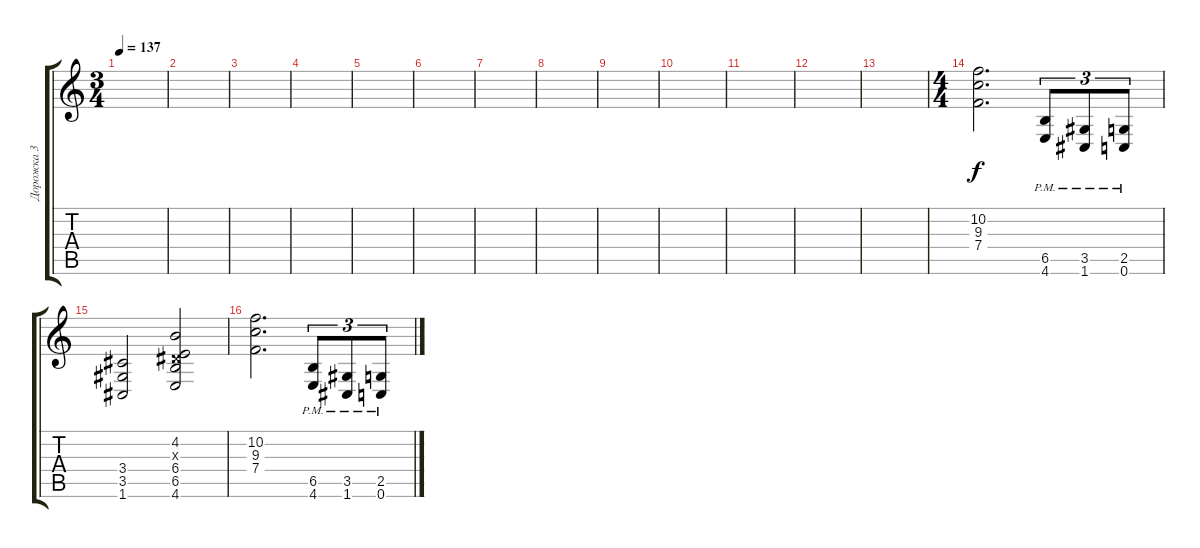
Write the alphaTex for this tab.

\track ("Дорожка 3" "Дорожка 3") {instrument distortionguitar}
\staff {score tabs}
\tuning (C4 G3 Eb3 Bb2 F2 C2) {hide}
\ts (3 4)
\tempo 137
\clef g2
\ks c
|
|
|
|
|
|
|
|
|
|
|
|
|
\ts (4 4)
(10.2 9.3 7.4).2{d} (6.5{pm} 4.6{pm}).8{tu (3 2)} (3.5{pm} 1.6{pm}).8{tu (3 2)} (2.5{pm} 0.6{pm}).8{tu (3 2)} |
(3.4 3.5 1.6).2 (4.2 0.3{x} 6.4 6.5 4.6).2 |
(10.2 9.3 7.4).2{d} (6.5{pm} 4.6{pm}).8{tu (3 2)} (3.5{pm} 1.6{pm}).8{tu (3 2)} (2.5{pm} 0.6{pm}).8{tu (3 2)}
